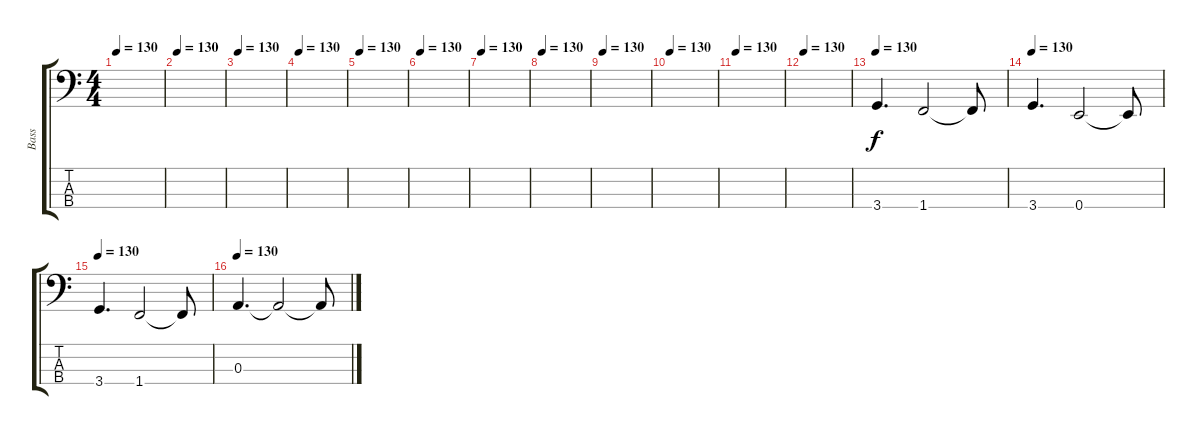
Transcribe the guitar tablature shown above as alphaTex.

\track ("Bass" "Bass") {instrument electricbassfinger}
\staff {score tabs}
\tuning (G2 D2 A1 E1) {hide}
\ts (4 4)
\tempo 130
\clef f4
\ks c
|
\tempo 130
|
\tempo 130
|
\tempo 130
|
\tempo 130
|
\tempo 130
|
\tempo 130
|
\tempo 130
|
\tempo 130
|
\tempo 130
|
\tempo 130
|
\tempo 130
|
\tempo 130
3.4.4{d} 1.4.2 1.4{t}.8 |
\tempo 130
3.4.4{d} 0.4.2 0.4{t}.8 |
\tempo 130
3.4.4{d} 1.4.2 1.4{t}.8 |
\tempo 130
0.3.4{d} 0.3{t}.2 0.3{t}.8
